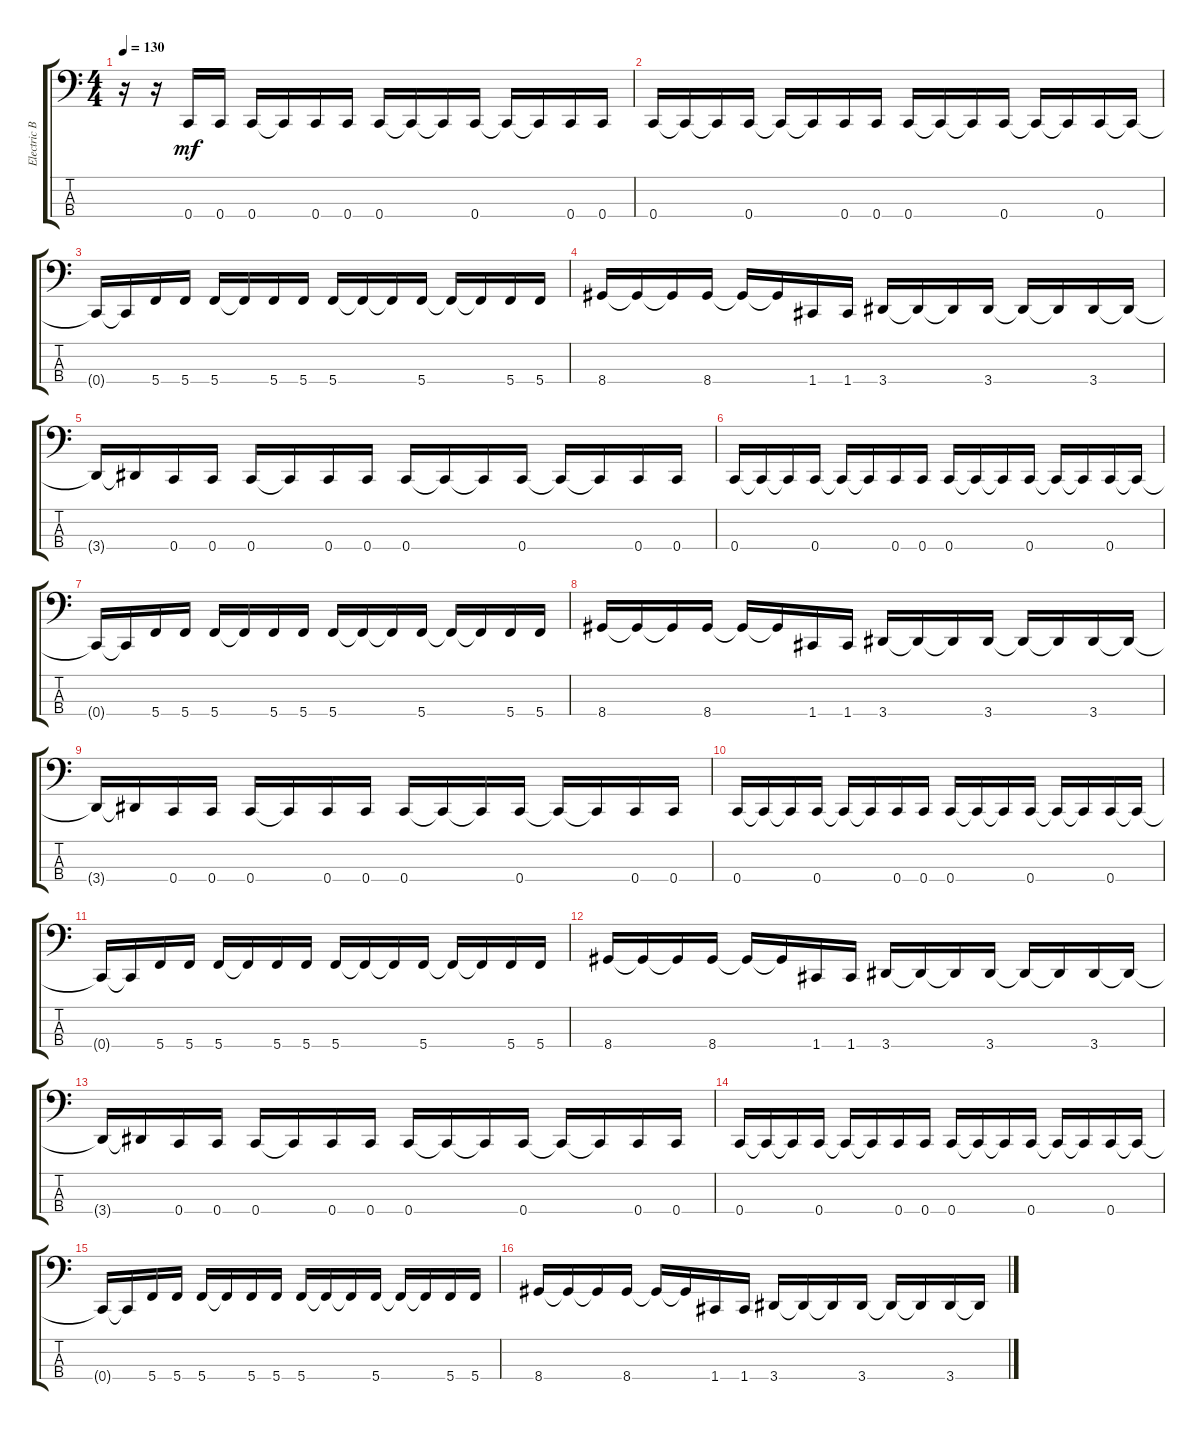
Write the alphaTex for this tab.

\track ("Electric Bass" "Electric B") {instrument electricbassfinger}
\staff {score tabs}
\tuning (F2 C2 G1 C1) {hide}
\ts (4 4)
\tempo 130
\clef f4
\ks c
r.16{dy mf} r.16 0.4.16 0.4.16 0.4.16 0.4{t}.16 0.4.16 0.4.16 0.4.16 0.4{t}.16 0.4{t}.16 0.4.16 0.4{t}.16 0.4{t}.16 0.4.16 0.4.16 |
0.4.16 0.4{t}.16 0.4{t}.16 0.4.16 0.4{t}.16 0.4{t}.16 0.4.16 0.4.16 0.4.16 0.4{t}.16 0.4{t}.16 0.4.16 0.4{t}.16 0.4{t}.16 0.4.16 0.4{t}.16 |
0.4{t}.16 0.4{t}.16 5.4.16 5.4.16 5.4.16 5.4{t}.16 5.4.16 5.4.16 5.4.16 5.4{t}.16 5.4{t}.16 5.4.16 5.4{t}.16 5.4{t}.16 5.4.16 5.4.16 |
8.4.16 8.4{t}.16 8.4{t}.16 8.4.16 8.4{t}.16 8.4{t}.16 1.4.16 1.4.16 3.4.16 3.4{t}.16 3.4{t}.16 3.4.16 3.4{t}.16 3.4{t}.16 3.4.16 3.4{t}.16 |
3.4{t}.16 3.4{t}.16 0.4.16 0.4.16 0.4.16 0.4{t}.16 0.4.16 0.4.16 0.4.16 0.4{t}.16 0.4{t}.16 0.4.16 0.4{t}.16 0.4{t}.16 0.4.16 0.4.16 |
0.4.16 0.4{t}.16 0.4{t}.16 0.4.16 0.4{t}.16 0.4{t}.16 0.4.16 0.4.16 0.4.16 0.4{t}.16 0.4{t}.16 0.4.16 0.4{t}.16 0.4{t}.16 0.4.16 0.4{t}.16 |
0.4{t}.16 0.4{t}.16 5.4.16 5.4.16 5.4.16 5.4{t}.16 5.4.16 5.4.16 5.4.16 5.4{t}.16 5.4{t}.16 5.4.16 5.4{t}.16 5.4{t}.16 5.4.16 5.4.16 |
8.4.16 8.4{t}.16 8.4{t}.16 8.4.16 8.4{t}.16 8.4{t}.16 1.4.16 1.4.16 3.4.16 3.4{t}.16 3.4{t}.16 3.4.16 3.4{t}.16 3.4{t}.16 3.4.16 3.4{t}.16 |
3.4{t}.16 3.4{t}.16 0.4.16 0.4.16 0.4.16 0.4{t}.16 0.4.16 0.4.16 0.4.16 0.4{t}.16 0.4{t}.16 0.4.16 0.4{t}.16 0.4{t}.16 0.4.16 0.4.16 |
0.4.16 0.4{t}.16 0.4{t}.16 0.4.16 0.4{t}.16 0.4{t}.16 0.4.16 0.4.16 0.4.16 0.4{t}.16 0.4{t}.16 0.4.16 0.4{t}.16 0.4{t}.16 0.4.16 0.4{t}.16 |
0.4{t}.16 0.4{t}.16 5.4.16 5.4.16 5.4.16 5.4{t}.16 5.4.16 5.4.16 5.4.16 5.4{t}.16 5.4{t}.16 5.4.16 5.4{t}.16 5.4{t}.16 5.4.16 5.4.16 |
8.4.16 8.4{t}.16 8.4{t}.16 8.4.16 8.4{t}.16 8.4{t}.16 1.4.16 1.4.16 3.4.16 3.4{t}.16 3.4{t}.16 3.4.16 3.4{t}.16 3.4{t}.16 3.4.16 3.4{t}.16 |
3.4{t}.16 3.4{t}.16 0.4.16 0.4.16 0.4.16 0.4{t}.16 0.4.16 0.4.16 0.4.16 0.4{t}.16 0.4{t}.16 0.4.16 0.4{t}.16 0.4{t}.16 0.4.16 0.4.16 |
0.4.16 0.4{t}.16 0.4{t}.16 0.4.16 0.4{t}.16 0.4{t}.16 0.4.16 0.4.16 0.4.16 0.4{t}.16 0.4{t}.16 0.4.16 0.4{t}.16 0.4{t}.16 0.4.16 0.4{t}.16 |
0.4{t}.16 0.4{t}.16 5.4.16 5.4.16 5.4.16 5.4{t}.16 5.4.16 5.4.16 5.4.16 5.4{t}.16 5.4{t}.16 5.4.16 5.4{t}.16 5.4{t}.16 5.4.16 5.4.16 |
8.4.16 8.4{t}.16 8.4{t}.16 8.4.16 8.4{t}.16 8.4{t}.16 1.4.16 1.4.16 3.4.16 3.4{t}.16 3.4{t}.16 3.4.16 3.4{t}.16 3.4{t}.16 3.4.16 3.4{t}.16
